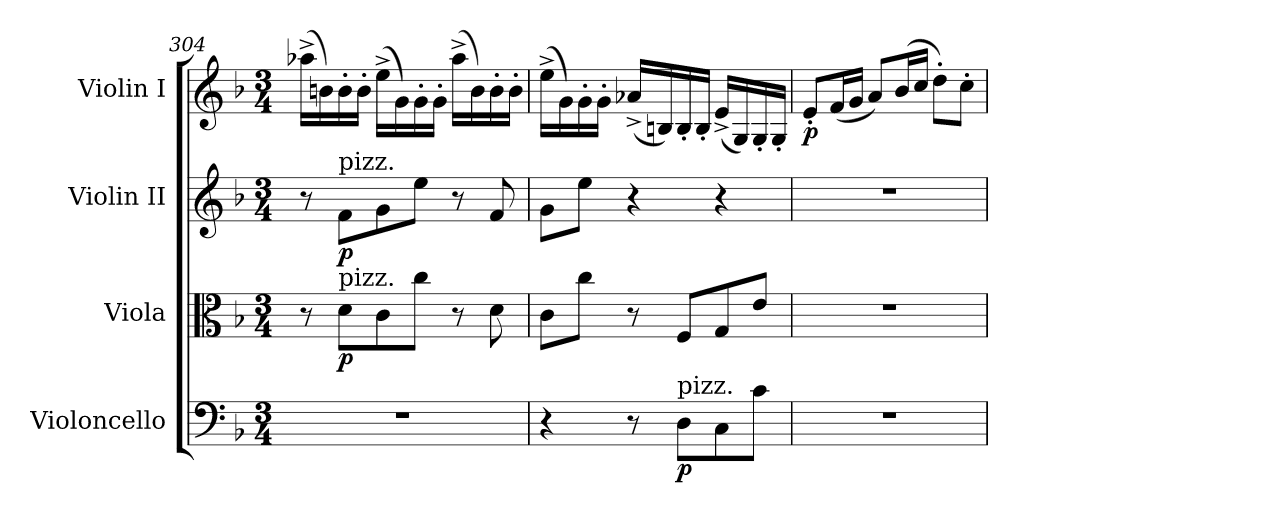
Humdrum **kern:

**kern	**dynam	**kern	**dynam	**kern	**dynam	**kern	**dynam
*part4	*part4	*part3	*part3	*part2	*part2	*part1	*part1
*staff4	*staff4	*staff3	*staff3	*staff2	*staff2	*staff1	*staff1
*I"Violoncello	*	*I"Viola	*	*I"Violin II	*	*I"Violin I	*
*I'Vc	*	*I'Vla	*	*I'Vln	*	*I'Vln	*
!!LO:LB:g=z
*clefF4	*	*clefC3	*	*clefG2	*	*clefG2	*
*k[b-]	*	*k[b-]	*	*k[b-]	*	*k[b-]	*
*M3/4	*	*M3/4	*	*M3/4	*	*M3/4	*
=304	=304	=304	=304	=304	=304	=304	=304
2.r	.	8r	.	8r	.	(16aa-X^\LL	.
.	.	.	.	.	.	16bn\)	.
!	!	!	!	!LO:TX:a:t=pizz.	!	!	!
!	!	!LO:TX:a:t=pizz.	!	!	!	!	!
!	!	!	!LO:DY:b	!	!LO:DY:b	!	!
.	.	8d\L	p	8f\L	p	16b'\	.
.	.	.	.	.	.	16b'\JJ	.
.	.	8c\	.	8g\	.	(16ee^\LL	.
.	.	.	.	.	.	16g\)	.
.	.	8cc\J	.	8ee\J	.	16g'\	.
.	.	.	.	.	.	16g'\JJ	.
.	.	8r	.	8r	.	(16aa-^\LL	.
.	.	.	.	.	.	16b\)	.
.	.	8d\	.	8f/	.	16b'\	.
.	.	.	.	.	.	16b'\JJ	.
=305	=305	=305	=305	=305	=305	=305	=305
4r	.	8c\L	.	8g\L	.	(16ee^\LL	.
.	.	.	.	.	.	16g\)	.
.	.	8cc\J	.	8ee\J	.	16g'\	.
.	.	.	.	.	.	16g'\JJ	.
8r	.	8r	.	4r	.	(16a-X^/LL	.
.	.	.	.	.	.	16Bn/)	.
!LO:TX:a:t=pizz.	!	!	!	!	!	!	!
!	!LO:DY:b	!	!	!	!	!	!
8D\L	p	8F/L	.	.	.	16B'/	.
.	.	.	.	.	.	16B'/JJ	.
8C\	.	8G/	.	4r	.	(16e^/LL	.
.	.	.	.	.	.	16G/)	.
8c\J	.	8e/J	.	.	.	16G'/	.
.	.	.	.	.	.	16G'/JJ	.
=306	=306	=306	=306	=306	=306	=306	=306
!	!	!	!	!	!	!	!LO:DY:b
2.r	.	2.r	.	2.r	.	8e'/L	p
.	.	.	.	.	.	(16f/L	.
.	.	.	.	.	.	16g/JJ	.
.	.	.	.	.	.	8a/L)	.
.	.	.	.	.	.	(16b-/L	.
.	.	.	.	.	.	16cc/JJ	.
.	.	.	.	.	.	8dd'\L)	.
.	.	.	.	.	.	8cc'\J	.
=	=	=	=	=	=	=	=
*-	*-	*-	*-	*-	*-	*-	*-
